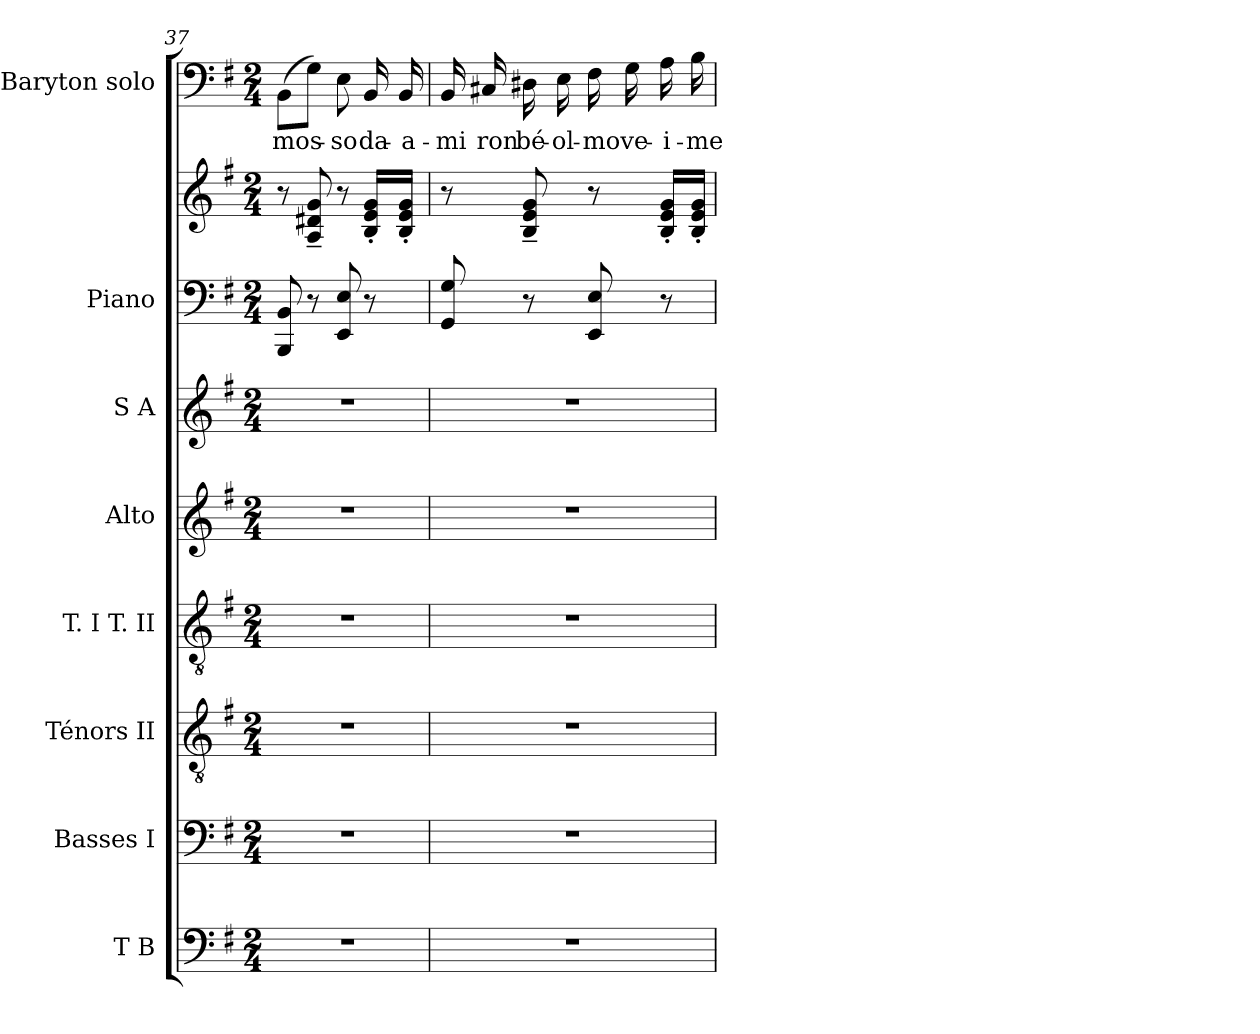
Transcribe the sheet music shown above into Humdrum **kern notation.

**kern	**kern	**kern	**kern	**kern	**kern	**kern	**kern	**kern	**text
*part8	*part7	*part6	*part5	*part4	*part3	*part2	*part2	*part1	*part1
*staff9	*staff8	*staff7	*staff6	*staff5	*staff4	*staff3	*staff2	*staff1	*staff1
*I"T B	*I"Basses I	*I"Ténors II	*I"T. I T. II	*I"Alto	*I"S A	*I"Piano	*	*I"Baryton solo	*
*I'B. 2	*I'B. 1	*I'T. 2	*I'T. 1	*I'A.	*I'S.	*I'P.	*	*I'Bar.	*
*clefF4	*clefF4	*clefGv2	*clefGv2	*clefG2	*clefG2	*clefF4	*clefG2	*clefF4	*
*	*	*ITrd7c12	*ITrd7c12	*	*	*	*	*	*
*k[f#]	*k[f#]	*k[f#]	*k[f#]	*k[f#]	*k[f#]	*k[f#]	*k[f#]	*k[f#]	*
*e:	*e:	*e:	*e:	*e:	*e:	*e:	*e:	*e:	*
*M2/4	*M2/4	*M2/4	*M2/4	*M2/4	*M2/4	*M2/4	*M2/4	*M2/4	*
=37	=37	=37	=37	=37	=37	=37	=37	=37	=37
!LO:N:vis=1	!LO:N:vis=1	!LO:N:vis=1	!LO:N:vis=1	!LO:N:vis=1	!LO:N:vis=1	!	!	!	!
!	!	!	!	!	!	!	!	!	!LO:LY:b:color=#000000
2r	2r	2r	2r	2r	2r	8BBBi/ 8BBi	8r	(8BBi\L	-mos-
.	.	.	.	.	.	8r	8Ai/~ 8d#Xi~ 8gi~	8Gi\J)	.
!	!	!	!	!	!	!	!	!	!LO:LY:b:color=#000000
.	.	.	.	.	.	8EEi/ 8Ei	8r	8Ei\	-so
!	!	!	!	!	!	!	!	!	!LO:LY:b:color=#000000
.	.	.	.	.	.	8r	16Bi/' 16ei' 16gi'LL	16BBi/	da-
!	!	!	!	!	!	!	!	!	!LO:LY:b:color=#000000
.	.	.	.	.	.	.	16Bi/' 16ei' 16gi'JJ	16BBi/	-a-
=38	=38	=38	=38	=38	=38	=38	=38	=38	=38
!LO:N:vis=1	!LO:N:vis=1	!LO:N:vis=1	!LO:N:vis=1	!LO:N:vis=1	!LO:N:vis=1	!	!	!	!
!	!	!	!	!	!	!	!	!	!LO:LY:b:color=#000000
2r	2r	2r	2r	2r	2r	8GGi/ 8Gi	8r	16BBi/	-mi
!	!	!	!	!	!	!	!	!	!LO:LY:b:color=#000000
.	.	.	.	.	.	.	.	16C#Xi/	ron
!	!	!	!	!	!	!	!	!	!LO:LY:b:color=#000000
.	.	.	.	.	.	8r	8Bi/~ 8ei~ 8gi~	16D#Xi\	bé-
!	!	!	!	!	!	!	!	!	!LO:LY:b:color=#000000
.	.	.	.	.	.	.	.	16Ei\	-ol-
!	!	!	!	!	!	!	!	!	!LO:LY:b:color=#000000
.	.	.	.	.	.	8EEi/ 8Ei	8r	16F#i\	-mo
!	!	!	!	!	!	!	!	!	!LO:LY:b:color=#000000
.	.	.	.	.	.	.	.	16Gi\	ve-
!	!	!	!	!	!	!	!	!	!LO:LY:b:color=#000000
.	.	.	.	.	.	8r	16Bi/' 16ei' 16gi'LL	16Ai\	-i-
!	!	!	!	!	!	!	!	!	!LO:LY:b:color=#000000
.	.	.	.	.	.	.	16Bi/' 16ei' 16gi'JJ	16Bi\	-me-
=	=	=	=	=	=	=	=	=	=
*-	*-	*-	*-	*-	*-	*-	*-	*-	*-
